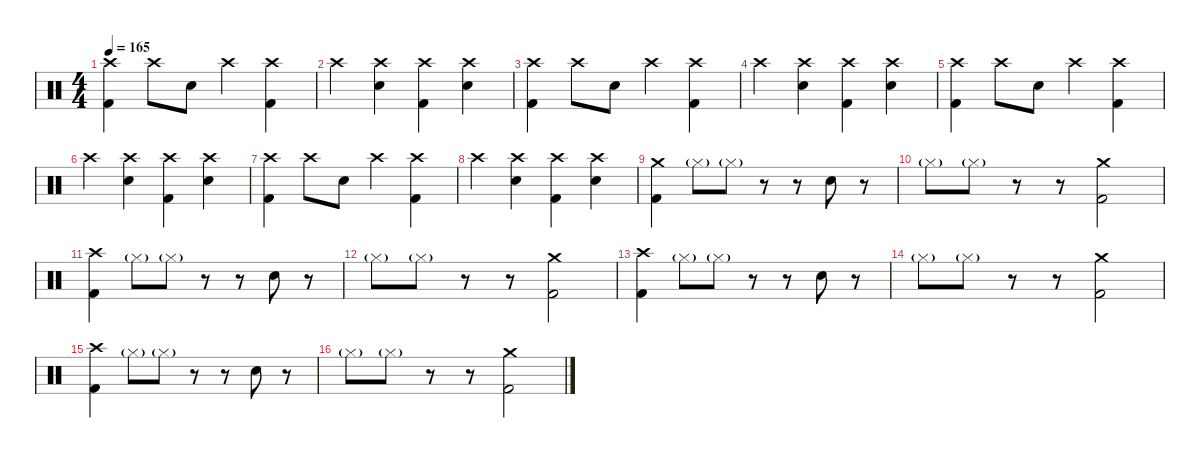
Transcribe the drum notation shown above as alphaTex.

\defaultSystemsLayout 4
\hideDynamics
\bracketExtendMode nobrackets
\singleTrackTrackNamePolicy hidden
\multiTrackTrackNamePolicy hidden
\firstSystemTrackNameMode fullname
\firstSystemTrackNameOrientation horizontal
\otherSystemsTrackNameOrientation horizontal
\track ("Marty Chapman (Drums)" "drm.") {instrument percussion}
\staff {score}
\articulation defaults
\ts (4 4)
\tempo 165
\clef neutral
\ks c
("Crash high (hit)" "Kick (hit) 2").4{dy f beam Down} "Crash high (hit)".8{beam Down} "Snare (hit) 2".8{beam Down} "Crash high (hit)".4{beam Down} ("Crash high (hit)" "Kick (hit) 2").4{beam Down} |
"Crash high (hit)".4{beam Down} ("Crash high (hit)" "Snare (hit) 2").4{beam Down} ("Crash high (hit)" "Kick (hit) 2").4{beam Down} ("Crash high (hit)" "Snare (hit) 2").4{beam Down} |
("Crash high (hit)" "Kick (hit) 2").4{beam Down} "Crash high (hit)".8{beam Down} "Snare (hit) 2".8{beam Down} "Crash high (hit)".4{beam Down} ("Crash high (hit)" "Kick (hit) 2").4{beam Down} |
"Crash high (hit)".4{beam Down} ("Crash high (hit)" "Snare (hit) 2").4{beam Down} ("Crash high (hit)" "Kick (hit) 2").4{beam Down} ("Crash high (hit)" "Snare (hit) 2").4{beam Down} |
("Crash high (hit)" "Kick (hit) 2").4{beam Down} "Crash high (hit)".8{beam Down} "Snare (hit) 2".8{beam Down} "Crash high (hit)".4{beam Down} ("Crash high (hit)" "Kick (hit) 2").4{beam Down} |
"Crash high (hit)".4{beam Down} ("Crash high (hit)" "Snare (hit) 2").4{beam Down} ("Crash high (hit)" "Kick (hit) 2").4{beam Down} ("Crash high (hit)" "Snare (hit) 2").4{beam Down} |
("Crash high (hit)" "Kick (hit) 2").4{beam Down} "Crash high (hit)".8{beam Down} "Snare (hit) 2".8{beam Down} "Crash high (hit)".4{beam Down} ("Crash high (hit)" "Kick (hit) 2").4{beam Down} |
"Crash high (hit)".4{beam Down} ("Crash high (hit)" "Snare (hit) 2").4{beam Down} ("Crash high (hit)" "Kick (hit) 2").4{beam Down} ("Crash high (hit)" "Snare (hit) 2").4{beam Down} |
("Crash medium (hit)" "Kick (hit) 2").4{beam Down} "Hi-Hat (closed)"{g}.8{beam Down} "Hi-Hat (closed)"{g}.8{beam Down} r.8{beam Down} r.8{beam Down} "Snare (hit) 2".8{beam Down} r.8{beam Down} |
"Hi-Hat (closed)"{g}.8{beam Down} "Hi-Hat (closed)"{g}.8{beam Down} r.8{beam Down} r.8{beam Down} ("Crash medium (hit)" "Kick (hit) 2").2{beam Down} |
("Crash high (hit)" "Kick (hit) 2").4{beam Down} "Hi-Hat (closed)"{g}.8{beam Down} "Hi-Hat (closed)"{g}.8{beam Down} r.8{beam Down} r.8{beam Down} "Snare (hit) 2".8{beam Down} r.8{beam Down} |
"Hi-Hat (closed)"{g}.8{beam Down} "Hi-Hat (closed)"{g}.8{beam Down} r.8{beam Down} r.8{beam Down} ("Crash medium (hit)" "Kick (hit) 2").2{beam Down} |
("Crash high (hit)" "Kick (hit) 2").4{beam Down} "Hi-Hat (closed)"{g}.8{beam Down} "Hi-Hat (closed)"{g}.8{beam Down} r.8{beam Down} r.8{beam Down} "Snare (hit) 2".8{beam Down} r.8{beam Down} |
"Hi-Hat (closed)"{g}.8{beam Down} "Hi-Hat (closed)"{g}.8{beam Down} r.8{beam Down} r.8{beam Down} ("Crash medium (hit)" "Kick (hit) 2").2{beam Down} |
("Crash high (hit)" "Kick (hit) 2").4{beam Down} "Hi-Hat (closed)"{g}.8{beam Down} "Hi-Hat (closed)"{g}.8{beam Down} r.8{beam Down} r.8{beam Down} "Snare (hit) 2".8{beam Down} r.8{beam Down} |
"Hi-Hat (closed)"{g}.8{beam Down} "Hi-Hat (closed)"{g}.8{beam Down} r.8{beam Down} r.8{beam Down} ("Crash medium (hit)" "Kick (hit) 2").2{beam Down}
